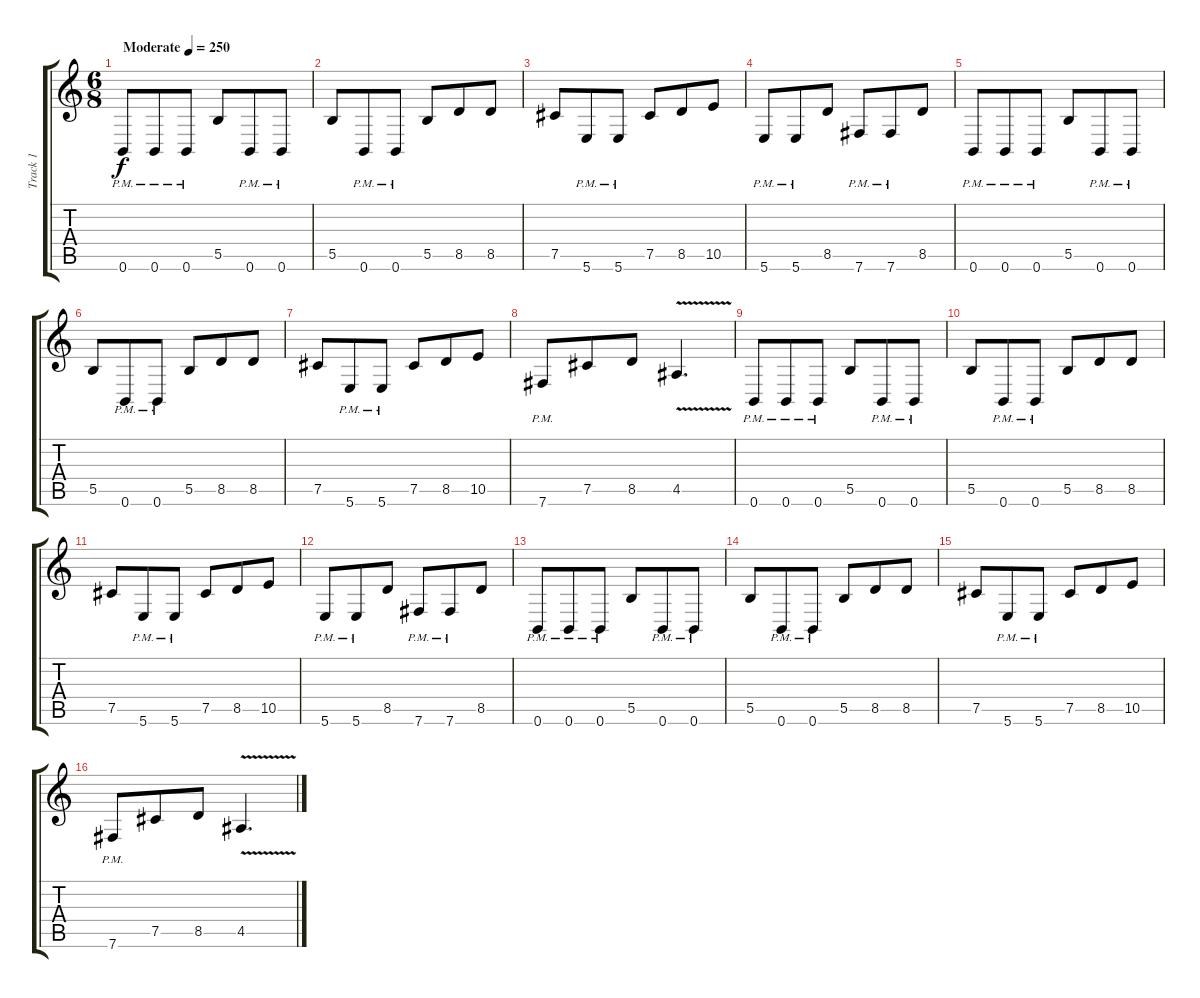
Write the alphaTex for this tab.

\track ("Track 1" "Track 1") {instrument distortionguitar}
\staff {score tabs}
\tuning (Db4 Ab3 E3 B2 Gb2 B1) {hide}
\ts (6 8)
\tempo (250 "Moderate")
\clef g2
\ks c
0.6{pm}.8{dy f instrument distortionguitar} 0.6{pm}.8 0.6{pm}.8 5.5.8 0.6{pm}.8 0.6{pm}.8 |
5.5.8 0.6{pm}.8 0.6{pm}.8 5.5.8 8.5.8 8.5.8 |
7.5.8 5.6{pm}.8 5.6{pm}.8 7.5.8 8.5.8 10.5.8 |
5.6{pm}.8 5.6{pm}.8 8.5.8 7.6{pm}.8 7.6{pm}.8 8.5.8 |
0.6{pm}.8 0.6{pm}.8 0.6{pm}.8 5.5.8 0.6{pm}.8 0.6{pm}.8 |
5.5.8 0.6{pm}.8 0.6{pm}.8 5.5.8 8.5.8 8.5.8 |
7.5.8 5.6{pm}.8 5.6{pm}.8 7.5.8 8.5.8 10.5.8 |
7.6{pm}.8 7.5.8 8.5.8 4.5{v}.4{d} |
0.6{pm}.8 0.6{pm}.8 0.6{pm}.8 5.5.8 0.6{pm}.8 0.6{pm}.8 |
5.5.8 0.6{pm}.8 0.6{pm}.8 5.5.8 8.5.8 8.5.8 |
7.5.8 5.6{pm}.8 5.6{pm}.8 7.5.8 8.5.8 10.5.8 |
5.6{pm}.8 5.6{pm}.8 8.5.8 7.6{pm}.8 7.6{pm}.8 8.5.8 |
0.6{pm}.8 0.6{pm}.8 0.6{pm}.8 5.5.8 0.6{pm}.8 0.6{pm}.8 |
5.5.8 0.6{pm}.8 0.6{pm}.8 5.5.8 8.5.8 8.5.8 |
7.5.8 5.6{pm}.8 5.6{pm}.8 7.5.8 8.5.8 10.5.8 |
7.6{pm}.8 7.5.8 8.5.8 4.5{v}.4{d}
